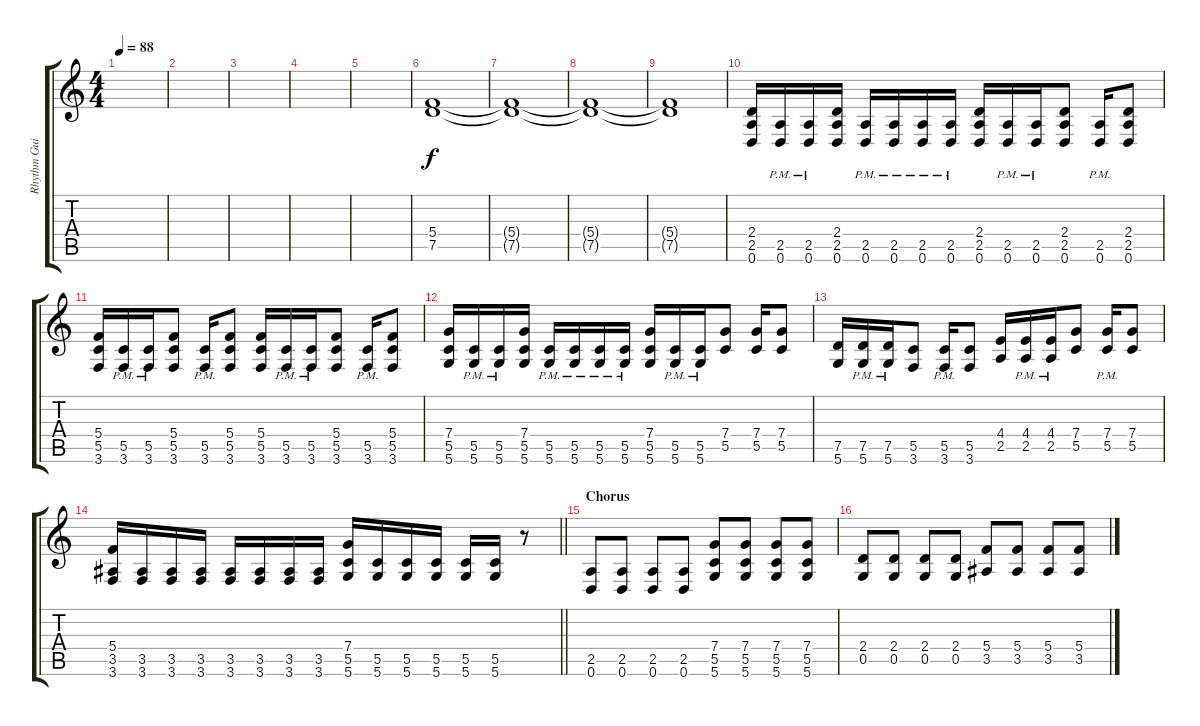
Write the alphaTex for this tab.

\track ("Rhythm Guitar" "Rhythm Gui") {instrument distortionguitar}
\staff {score tabs}
\tuning (D4 A3 F3 C3 G2 D2) {hide}
\ts (4 4)
\tempo 88
\clef g2
\ks c
|
|
|
|
|
(5.4 7.5).1 |
(5.4{t} 7.5{t}).1{volume 7} |
(5.4{t} 7.5{t}).1 |
(5.4{t} 7.5{t}).1 |
(2.4 2.5 0.6).16{volume 13} (2.5{pm} 0.6{pm}).16 (2.5{pm} 0.6{pm}).16 (2.4 2.5 0.6).16 (2.5{pm} 0.6{pm}).16 (2.5{pm} 0.6{pm}).16 (2.5{pm} 0.6{pm}).16 (2.5{pm} 0.6{pm}).16 (2.4 2.5 0.6).16 (2.5{pm} 0.6{pm}).16 (2.5{pm} 0.6{pm}).16 (2.4 2.5 0.6).8 (2.5{pm} 0.6{pm}).16 (2.4 2.5 0.6).8 |
(5.4 5.5 3.6).16 (5.5{pm} 3.6{pm}).16 (5.5{pm} 3.6{pm}).16 (5.4 5.5 3.6).8 (5.5{pm} 3.6{pm}).16 (5.4 5.5 3.6).8 (5.4 5.5 3.6).16 (5.5{pm} 3.6{pm}).16 (5.5{pm} 3.6{pm}).16 (5.4 5.5 3.6).8 (5.5{pm} 3.6{pm}).16 (5.4 5.5 3.6).8 |
(7.4 5.5 5.6).16 (5.5{pm} 5.6{pm}).16 (5.5{pm} 5.6{pm}).16 (7.4 5.5 5.6).16 (5.5{pm} 5.6{pm}).16 (5.5{pm} 5.6{pm}).16 (5.5{pm} 5.6{pm}).16 (5.5{pm} 5.6{pm}).16 (7.4 5.5 5.6).16 (5.5{pm} 5.6{pm}).16 (5.5{pm} 5.6{pm}).16 (7.4 5.5).8 (7.4 5.5).16 (7.4 5.5).8 |
(7.5 5.6).16 (7.5{pm} 5.6{pm}).16 (7.5{pm} 5.6{pm}).16 (5.5 3.6).8 (5.5{pm} 3.6{pm}).16 (5.5 3.6).8 (4.4 2.5).16 (4.4{pm} 2.5{pm}).16 (4.4{pm} 2.5{pm}).16 (7.4 5.5).8 (7.4{pm} 5.5{pm}).16 (7.4 5.5).8 |
\barLineRight lightlight
(5.4 3.5 3.6).16 (3.5 3.6).16 (3.5 3.6).16 (3.5 3.6).16 (3.5 3.6).16 (3.5 3.6).16 (3.5 3.6).16 (3.5 3.6).16 (7.4 5.5 5.6).16 (5.5 5.6).16 (5.5 5.6).16 (5.5 5.6).16 (5.5 5.6).16 (5.5 5.6).16 r.8 |
\section ("" "Chorus")
(2.5 0.6).8 (2.5 0.6).8 (2.5 0.6).8 (2.5 0.6).8 (7.4 5.5 5.6).8 (7.4 5.5 5.6).8 (7.4 5.5 5.6).8 (7.4 5.5 5.6).8 |
(2.4 0.5).8 (2.4 0.5).8 (2.4 0.5).8 (2.4 0.5).8 (5.4 3.5).8 (5.4 3.5).8 (5.4 3.5).8 (5.4 3.5).8
